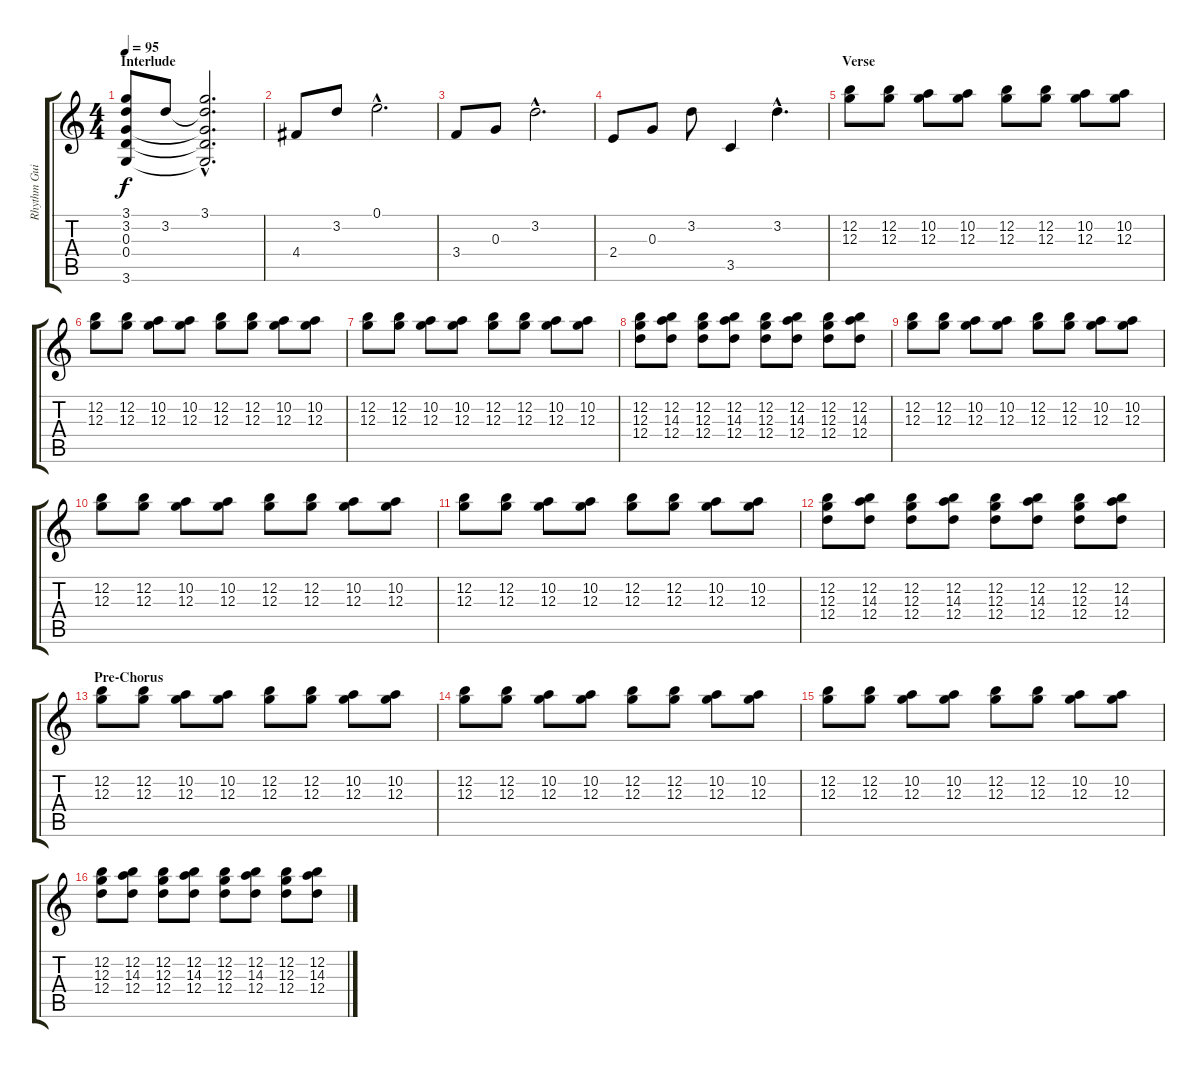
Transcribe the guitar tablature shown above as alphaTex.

\track ("Rhythm Guitar" "Rhythm Gui") {instrument electricguitarjazz}
\staff {score tabs}
\tuning (E4 B3 G3 D3 A2 E2) {hide}
\ts (4 4)
\section ("" "Interlude")
\tempo 95
\clef g2
\ks c
(3.1 3.2 0.3 0.4 3.6).8{dy f instrument electricguitarjazz} 3.2.8 (3.1{hac} 3.2{hac t} 0.3{hac t} 0.4{hac t} 3.6{hac t}).2{d} |
4.4.8 3.2.8 0.1{hac}.2{d} |
3.4.8 0.3.8 3.2{hac}.2{d} |
2.4.8 0.3.8 3.2.8 3.5.4 3.2{hac}.4{d} |
\section ("" "Verse")
(12.2 12.3).8{volume 9} (12.2 12.3).8 (10.2 12.3).8 (10.2 12.3).8 (12.2 12.3).8 (12.2 12.3).8 (10.2 12.3).8 (10.2 12.3).8 |
(12.2 12.3).8 (12.2 12.3).8 (10.2 12.3).8 (10.2 12.3).8 (12.2 12.3).8 (12.2 12.3).8 (10.2 12.3).8 (10.2 12.3).8 |
(12.2 12.3).8 (12.2 12.3).8 (10.2 12.3).8 (10.2 12.3).8 (12.2 12.3).8 (12.2 12.3).8 (10.2 12.3).8 (10.2 12.3).8 |
(12.2 12.3 12.4).8 (12.2 14.3 12.4).8 (12.2 12.3 12.4).8 (12.2 14.3 12.4).8 (12.2 12.3 12.4).8 (12.2 14.3 12.4).8 (12.2 12.3 12.4).8 (12.2 14.3 12.4).8 |
(12.2 12.3).8 (12.2 12.3).8 (10.2 12.3).8 (10.2 12.3).8 (12.2 12.3).8 (12.2 12.3).8 (10.2 12.3).8 (10.2 12.3).8 |
(12.2 12.3).8 (12.2 12.3).8 (10.2 12.3).8 (10.2 12.3).8 (12.2 12.3).8 (12.2 12.3).8 (10.2 12.3).8 (10.2 12.3).8 |
(12.2 12.3).8 (12.2 12.3).8 (10.2 12.3).8 (10.2 12.3).8 (12.2 12.3).8 (12.2 12.3).8 (10.2 12.3).8 (10.2 12.3).8 |
(12.2 12.3 12.4).8 (12.2 14.3 12.4).8 (12.2 12.3 12.4).8 (12.2 14.3 12.4).8 (12.2 12.3 12.4).8 (12.2 14.3 12.4).8 (12.2 12.3 12.4).8 (12.2 14.3 12.4).8 |
\section ("" "Pre-Chorus")
(12.2 12.3).8 (12.2 12.3).8 (10.2 12.3).8 (10.2 12.3).8 (12.2 12.3).8 (12.2 12.3).8 (10.2 12.3).8 (10.2 12.3).8 |
(12.2 12.3).8 (12.2 12.3).8 (10.2 12.3).8 (10.2 12.3).8 (12.2 12.3).8 (12.2 12.3).8 (10.2 12.3).8 (10.2 12.3).8 |
(12.2 12.3).8 (12.2 12.3).8 (10.2 12.3).8 (10.2 12.3).8 (12.2 12.3).8 (12.2 12.3).8 (10.2 12.3).8 (10.2 12.3).8 |
(12.2 12.3 12.4).8 (12.2 14.3 12.4).8 (12.2 12.3 12.4).8 (12.2 14.3 12.4).8 (12.2 12.3 12.4).8 (12.2 14.3 12.4).8 (12.2 12.3 12.4).8 (12.2 14.3 12.4).8
